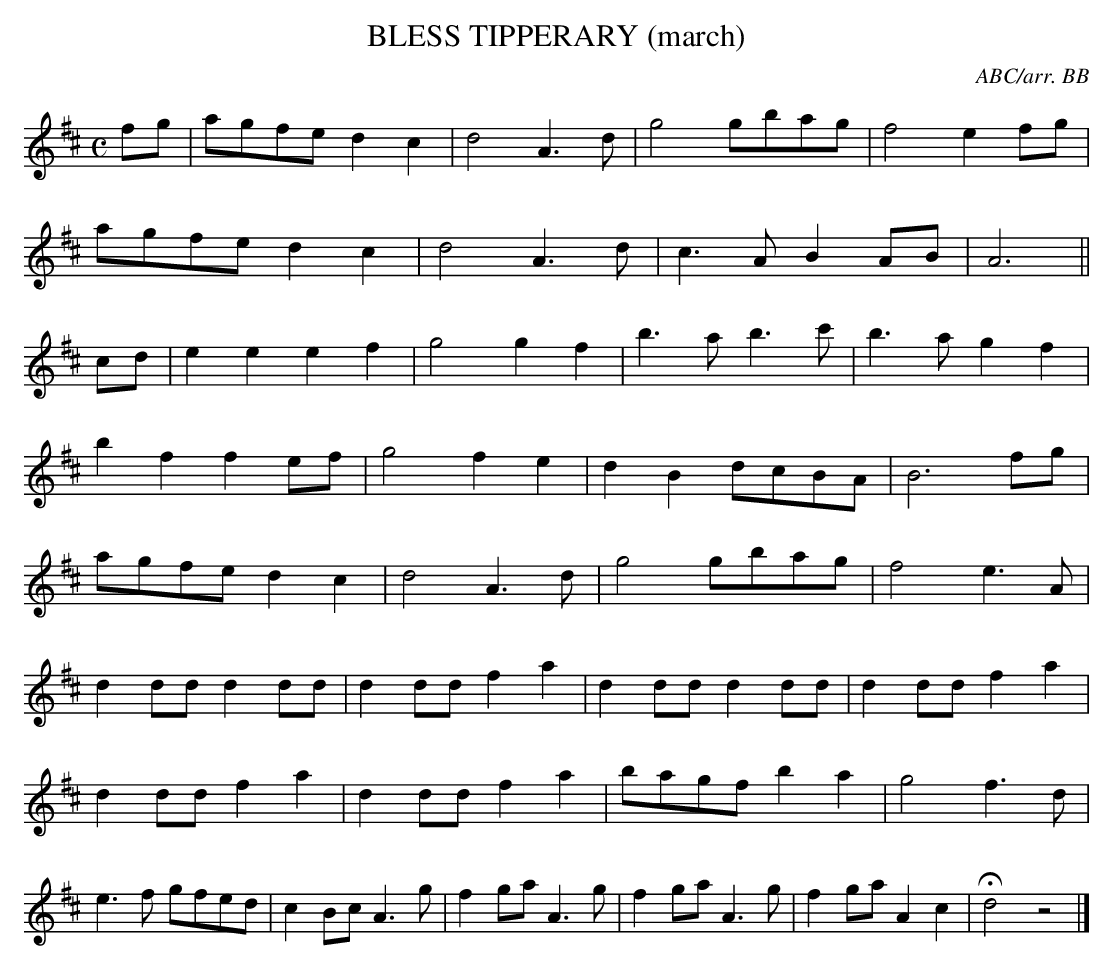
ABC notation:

X:1
T:BLESS TIPPERARY (march)
C:ABC/arr. BB
M:C
L:1/8
K:D
fg|agfe d2c2 |d4 A3d|g4 gbag| f4 e2fg|
agfe d2c2| d4 A3d|c3A B2AB |A6 ||
cd|e2e2 e2f2| g4g2f2|b3a b3c'| b3a g2f2|
b2f2 f2ef| g4 f2e2|d2B2 dcBA| B6 fg|
agfe d2c2| d4 A3d|g4 gbag| f4 e3A|
d2dd d2dd| d2dd f2a2|d2dd d2dd| d2dd f2a2|
d2dd f2a2| d2dd f2a2|bagf b2a2| g4 f3d|
e3f gfed| c2Bc A3g|f2ga A3g| f2ga A3g|f2ga A2c2| Hd4z4 |]
